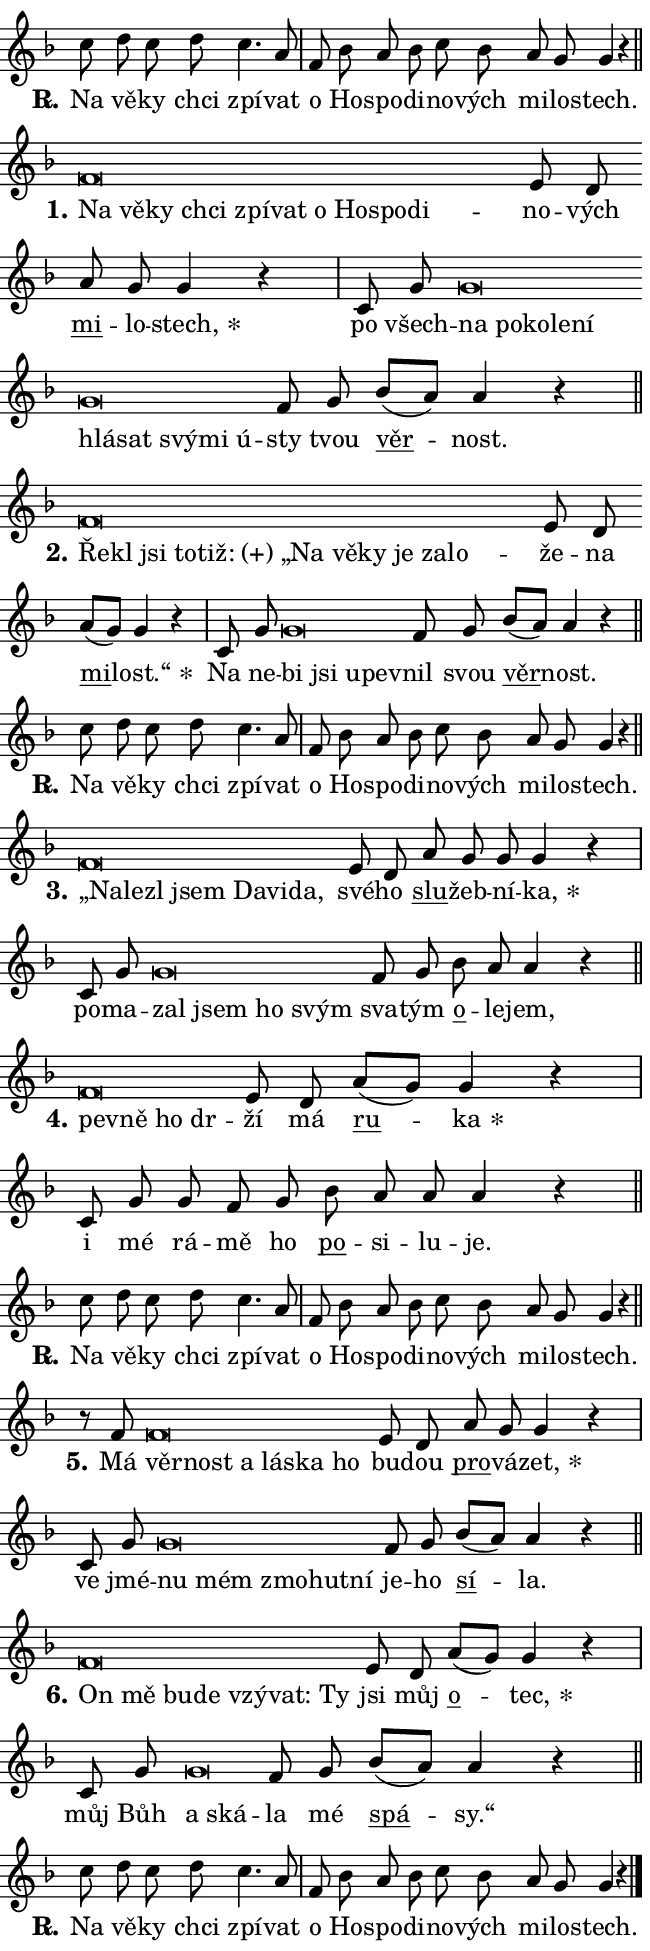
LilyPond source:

\version "2.24.0"
\header { tagline = "" }
\paper {
  indent = 0\cm
  top-margin = 0\cm
  right-margin = 0.13\cm % to fit lyric hyphens
  bottom-margin = 0\cm
  left-margin = 0\cm
  paper-width = 11\cm
  page-breaking = #ly:one-page-breaking
  system-system-spacing.basic-distance = #11
  score-system-spacing.basic-distance = #11
  ragged-last = ##f
}


%% Author: Thomas Morley
%% https://lists.gnu.org/archive/html/lilypond-user/2020-05/msg00002.html
#(define (line-position grob)
"Returns position of @var[grob} in current system:
   @code{'start}, if at first time-step
   @code{'end}, if at last time-step
   @code{'middle} otherwise
"
  (let* ((col (ly:item-get-column grob))
         (ln (ly:grob-object col 'left-neighbor))
         (rn (ly:grob-object col 'right-neighbor))
         (col-to-check-left (if (ly:grob? ln) ln col))
         (col-to-check-right (if (ly:grob? rn) rn col))
         (break-dir-left
           (and
             (ly:grob-property col-to-check-left 'non-musical #f)
             (ly:item-break-dir col-to-check-left)))
         (break-dir-right
           (and
             (ly:grob-property col-to-check-right 'non-musical #f)
             (ly:item-break-dir col-to-check-right))))
        (cond ((eqv? 1 break-dir-left) 'start)
              ((eqv? -1 break-dir-right) 'end)
              (else 'middle))))

#(define (tranparent-at-line-position vctor)
  (lambda (grob)
  "Relying on @code{line-position} select the relevant enry from @var{vctor}.
Used to determine transparency,"
    (case (line-position grob)
      ((end) (not (vector-ref vctor 0)))
      ((middle) (not (vector-ref vctor 1)))
      ((start) (not (vector-ref vctor 2))))))

noteHeadBreakVisibility =
#(define-music-function (break-visibility)(vector?)
"Makes @code{NoteHead}s transparent relying on @var{break-visibility}"
#{
  \override NoteHead.transparent =
    #(tranparent-at-line-position break-visibility)
#})

#(define delete-ledgers-for-transparent-note-heads
  (lambda (grob)
    "Reads whether a @code{NoteHead} is transparent.
If so this @code{NoteHead} is removed from @code{'note-heads} from
@var{grob}, which is supposed to be @code{LedgerLineSpanner}.
As a result ledgers are not printed for this @code{NoteHead}"
    (let* ((nhds-array (ly:grob-object grob 'note-heads))
           (nhds-list
             (if (ly:grob-array? nhds-array)
                 (ly:grob-array->list nhds-array)
                 '()))
           ;; Relies on the transparent-property being done before
           ;; Staff.LedgerLineSpanner.after-line-breaking is executed.
           ;; This is fragile ...
           (to-keep
             (remove
               (lambda (nhd)
                 (ly:grob-property nhd 'transparent #f))
               nhds-list)))
      ;; TODO find a better method to iterate over grob-arrays, similiar
      ;; to filter/remove etc for lists
      ;; For now rebuilt from scratch
      (set! (ly:grob-object grob 'note-heads)  '())
      (for-each
        (lambda (nhd)
          (ly:pointer-group-interface::add-grob grob 'note-heads nhd))
        to-keep))))

squashNotes = {
  \override NoteHead.X-extent = #'(-0.2 . 0.2)
  \override NoteHead.Y-extent = #'(-0.75 . 0)
  \override NoteHead.stencil =
    #(lambda (grob)
       (let ((pos (ly:grob-property grob 'staff-position)))
         (begin
           (if (< pos -7) (display "ERROR: Lower brevis then expected\n") (display ""))
           (if (<= pos -6) ly:text-interface::print ly:note-head::print))))
}
unSquashNotes = {
  \revert NoteHead.X-extent
  \revert NoteHead.Y-extent
  \revert NoteHead.stencil
}

hideNotes = \noteHeadBreakVisibility #begin-of-line-visible
unHideNotes = \noteHeadBreakVisibility #all-visible

% work-around for resetting accidentals
% https://lilypond.org/doc/v2.23/Documentation/notation/displaying-rhythms#unmetered-music
cadenzaMeasure = {
  \cadenzaOff
  \partial 1024 s1024
  \cadenzaOn
}

#(define-markup-command (accent layout props text) (markup?)
  "Underline accented syllable"
  (interpret-markup layout props
    #{\markup \override #'(offset . 4.3) \underline { #text }#}))

responsum = \markup \concat {
  "R" \hspace #-1.05 \path #0.1 #'((moveto 0 0.07) (lineto 0.9 0.8)) \hspace #0.05 "."
}

spaceSize = #0.6828661417322834 % exact space size for TeX Gyre Schola

\layout {
  \context {
    \Staff
    \remove "Time_signature_engraver"
    \override LedgerLineSpanner.after-line-breaking = #delete-ledgers-for-transparent-note-heads
  }
  \context {
    \Lyrics {
      \override LyricSpace.minimum-distance = \spaceSize
      \override LyricText.font-name = #"TeX Gyre Schola"
      \override LyricText.font-size = 1
      \override StanzaNumber.font-name = #"TeX Gyre Schola Bold"
      \override StanzaNumber.font-size = 1
    }
  }
  \context {
    \Score 
    \override NoteHead.text =
      #(lambda (grob) 
        (let ((pos (ly:grob-property grob 'staff-position)))
          #{\markup {
            \combine
              \halign #-0.55 \raise #(if (= pos -6) 0 0.5) \override #'(thickness . 2) \draw-line #'(3.2 . 0)
              \musicglyph "noteheads.sM1"
          }#}))
  }
}

% magnetic-lyrics.ily
%
%   written by
%     Jean Abou Samra <jean@abou-samra.fr>
%     Werner Lemberg <wl@gnu.org>
%
%   adapted by
%     Jiri Hon <jiri.hon@gmail.com>
%
% Version 2022-Apr-15

% https://www.mail-archive.com/lilypond-user@gnu.org/msg149350.html

#(define (Left_hyphen_pointer_engraver context)
   "Collect syllable-hyphen-syllable occurrences in lyrics and store
them in properties.  This engraver only looks to the left.  For
example, if the lyrics input is @code{foo -- bar}, it does the
following.

@itemize @bullet
@item
Set the @code{text} property of the @code{LyricHyphen} grob between
@q{foo} and @q{bar} to @code{foo}.

@item
Set the @code{left-hyphen} property of the @code{LyricText} grob with
text @q{foo} to the @code{LyricHyphen} grob between @q{foo} and
@q{bar}.
@end itemize

Use this auxiliary engraver in combination with the
@code{lyric-@/text::@/apply-@/magnetic-@/offset!} hook."
   (let ((hyphen #f)
         (text #f))
     (make-engraver
      (acknowledgers
       ((lyric-syllable-interface engraver grob source-engraver)
        (set! text grob)))
      (end-acknowledgers
       ((lyric-hyphen-interface engraver grob source-engraver)
        ;(when (not (grob::has-interface grob 'lyric-space-interface))
          (set! hyphen grob)));)
      ((stop-translation-timestep engraver)
       (when (and text hyphen)
         (ly:grob-set-object! text 'left-hyphen hyphen))
       (set! text #f)
       (set! hyphen #f)))))

#(define (lyric-text::apply-magnetic-offset! grob)
   "If the space between two syllables is less than the value in
property @code{LyricText@/.details@/.squash-threshold}, move the right
syllable to the left so that it gets concatenated with the left
syllable.

Use this function as a hook for
@code{LyricText@/.after-@/line-@/breaking} if the
@code{Left_@/hyphen_@/pointer_@/engraver} is active."
   (let ((hyphen (ly:grob-object grob 'left-hyphen #f)))
     (when hyphen
       (let ((left-text (ly:spanner-bound hyphen LEFT)))
         (when (grob::has-interface left-text 'lyric-syllable-interface)
           (let* ((common (ly:grob-common-refpoint grob left-text X))
                  (this-x-ext (ly:grob-extent grob common X))
                  (left-x-ext
                   (begin
                     ;; Trigger magnetism for left-text.
                     (ly:grob-property left-text 'after-line-breaking)
                     (ly:grob-extent left-text common X)))
                  ;; `delta` is the gap width between two syllables.
                  (delta (- (interval-start this-x-ext)
                            (interval-end left-x-ext)))
                  (details (ly:grob-property grob 'details))
                  (threshold (assoc-get 'squash-threshold details 0.2)))
             (when (< delta threshold)
               (let* (;; We have to manipulate the input text so that
                      ;; ligatures crossing syllable boundaries are not
                      ;; disabled.  For languages based on the Latin
                      ;; script this is essentially a beautification.
                      ;; However, for non-Western scripts it can be a
                      ;; necessity.
                      (lt (ly:grob-property left-text 'text))
                      (rt (ly:grob-property grob 'text))
                      (is-space (grob::has-interface hyphen 'lyric-space-interface))
                      (space (if is-space " " ""))
                      (extra-delta (if is-space spaceSize 0))
                      ;; Append new syllable.
                      (ltrt-space (if (and (string? lt) (string? rt))
                                (string-append lt space rt)
                                (make-concat-markup (list lt space rt))))
                      ;; Right-align `ltrt` to the right side.
                      (ltrt-space-markup (grob-interpret-markup
                               grob
                               (make-translate-markup
                                (cons (interval-length this-x-ext) 0)
                                (make-right-align-markup ltrt-space)))))
                 (begin
                   ;; Don't print `left-text`.
                   (ly:grob-set-property! left-text 'stencil #f)
                   ;; Set text and stencil (which holds all collected
                   ;; syllables so far) and shift it to the left.
                   (ly:grob-set-property! grob 'text ltrt-space)
                   (ly:grob-set-property! grob 'stencil ltrt-space-markup)
                   (ly:grob-translate-axis! grob (- (- delta extra-delta)) X))))))))))


#(define (lyric-hyphen::displace-bounds-first grob)
   ;; Make very sure this callback isn't triggered too early.
   (let ((left (ly:spanner-bound grob LEFT))
         (right (ly:spanner-bound grob RIGHT)))
     (ly:grob-property left 'after-line-breaking)
     (ly:grob-property right 'after-line-breaking)
     (ly:lyric-hyphen::print grob)))

squashThreshold = #0.4

\layout {
  \context {
    \Lyrics
    \consists #Left_hyphen_pointer_engraver
    \override LyricText.after-line-breaking =
      #lyric-text::apply-magnetic-offset!
    \override LyricHyphen.stencil = #lyric-hyphen::displace-bounds-first
    \override LyricText.details.squash-threshold = \squashThreshold
    \override LyricHyphen.minimum-distance = 0
    \override LyricHyphen.minimum-length = \squashThreshold
  }
}

squashText = \override LyricText.details.squash-threshold = 9999
unSquashText = \override LyricText.details.squash-threshold = \squashThreshold

leftText = \override LyricText.self-alignment-X = #LEFT
unLeftText = \revert LyricText.self-alignment-X

starOffset = #(lambda (grob) 
                (let ((x_offset (ly:self-alignment-interface::aligned-on-x-parent grob)))
                  (if (= x_offset 0) 0 (+ x_offset 1.2))))

star = #(define-music-function (syllable)(string?)
"Append star separator at the end of a syllable"
#{
  \once \override LyricText.X-offset = #starOffset
  \lyricmode { \markup {
    #syllable
    \override #'((font-name . "TeX Gyre Schola Bold")) \hspace #0.2 \lower #0.65 \larger "*"
  } }
#})

starAccent = #(define-music-function (syllable)(string?)
"Append star separator at the end of a syllable and make accent"
#{
  \once \override LyricText.X-offset = #starOffset
  \lyricmode { \markup {
    \accent #syllable
    \override #'((font-name . "TeX Gyre Schola Bold")) \hspace #0.2 \lower #0.65 \larger "*"
  } }
#})

breath = #(define-music-function (syllable)(string?)
"Append breathing indicator at the end of a syllable"
#{
  \lyricmode { \markup { #syllable "+" } }
#})

optionalBreath = #(define-music-function (syllable)(string?)
"Append optional breathing indicator at the end of a syllable"
#{
  \lyricmode { \markup { #syllable "(+)" } }
#})


\score {
    <<
        \new Voice = "melody" { \cadenzaOn \key f \major \relative { c''8 d c d c4. a8 \cadenzaMeasure \bar "|" f bes a bes \bar "" c bes \bar "" a g g4 r \cadenzaMeasure \bar "||" \break } }
        \new Lyrics \lyricsto "melody" { \lyricmode { \set stanza = \responsum
Na vě -- ky chci zpí -- vat o Ho -- spo -- di -- no -- vých mi -- lo -- stech. } }
    >>
    \layout {}
}

\score {
    <<
        \new Voice = "melody" { \cadenzaOn \key f \major \relative { \squashNotes f'\breve*1/16 \hideNotes \breve*1/16 \bar "" \breve*1/16 \bar "" \breve*1/16 \bar "" \breve*1/16 \bar "" \breve*1/16 \bar "" \breve*1/16 \bar "" \breve*1/16 \bar "" \breve*1/16 \breve*1/16 \bar "" \unHideNotes \unSquashNotes e8 d \bar "" a' g g4 r \cadenzaMeasure \bar "|" c,8 g' \bar "" \squashNotes g\breve*1/16 \hideNotes \breve*1/16 \bar "" \breve*1/16 \bar "" \breve*1/16 \bar "" \breve*1/16 \bar "" \breve*1/16 \bar "" \breve*1/16 \bar "" \breve*1/16 \bar "" \breve*1/16 \breve*1/16 \bar "" \unHideNotes \unSquashNotes f8 g \bar "" bes[( a)] a4 r \cadenzaMeasure \bar "||" \break } }
        \new Lyrics \lyricsto "melody" { \lyricmode { \set stanza = "1."
\leftText Na \squashText vě -- ky chci zpí -- vat o Ho -- spo -- di -- \unLeftText \unSquashText no -- vých \markup \accent mi -- lo -- \star stech, po všech -- \leftText na \squashText po -- ko -- le -- ní hlá -- sat svý -- mi ú -- \unLeftText \unSquashText sty tvou \markup \accent věr -- nost. } }
    >>
    \layout {}
}

\score {
    <<
        \new Voice = "melody" { \cadenzaOn \key f \major \relative { \squashNotes f'\breve*1/16 \hideNotes \breve*1/16 \bar "" \breve*1/16 \bar "" \breve*1/16 \bar "" \breve*1/16 \bar "" \breve*1/16 \bar "" \breve*1/16 \bar "" \breve*1/16 \bar "" \breve*1/16 \bar "" \breve*1/16 \breve*1/16 \bar "" \unHideNotes \unSquashNotes e8 d \bar "" a'[( g)] g4 r \cadenzaMeasure \bar "|" c,8 g' \bar "" \squashNotes g\breve*1/16 \hideNotes \breve*1/16 \bar "" \breve*1/16 \breve*1/16 \bar "" \unHideNotes \unSquashNotes f8 g \bar "" bes[( a)] a4 r \cadenzaMeasure \bar "||" \break } }
        \new Lyrics \lyricsto "melody" { \lyricmode { \set stanza = "2."
\leftText Ře -- \squashText kl jsi to -- \optionalBreath tiž: „Na vě -- ky je za -- lo -- \unLeftText \unSquashText že -- na \markup \accent mi -- \star lost.“ Na ne -- \leftText bi \squashText jsi u -- pev -- \unLeftText \unSquashText nil svou \markup \accent věr -- nost. } }
    >>
    \layout {}
}

\score {
    <<
        \new Voice = "melody" { \cadenzaOn \key f \major \relative { c''8 d c d c4. a8 \cadenzaMeasure \bar "|" f bes a bes \bar "" c bes \bar "" a g g4 r \cadenzaMeasure \bar "||" \break } }
        \new Lyrics \lyricsto "melody" { \lyricmode { \set stanza = \responsum
Na vě -- ky chci zpí -- vat o Ho -- spo -- di -- no -- vých mi -- lo -- stech. } }
    >>
    \layout {}
}

\score {
    <<
        \new Voice = "melody" { \cadenzaOn \key f \major \relative { \squashNotes f'\breve*1/16 \hideNotes \breve*1/16 \bar "" \breve*1/16 \bar "" \breve*1/16 \bar "" \breve*1/16 \bar "" \breve*1/16 \breve*1/16 \bar "" \unHideNotes \unSquashNotes e8 d \bar "" a' g g g4 r \cadenzaMeasure \bar "|" c,8 g' \bar "" \squashNotes g\breve*1/16 \hideNotes \breve*1/16 \bar "" \breve*1/16 \breve*1/16 \bar "" \unHideNotes \unSquashNotes f8 g \bar "" bes a a4 r \cadenzaMeasure \bar "||" \break } }
        \new Lyrics \lyricsto "melody" { \lyricmode { \set stanza = "3."
\leftText „Na -- \squashText le -- zl jsem Da -- vi -- da, \unLeftText \unSquashText své -- ho \markup \accent slu -- žeb -- ní -- \star ka, po -- ma -- \leftText zal \squashText jsem ho svým \unLeftText \unSquashText sva -- tým \markup \accent o -- le -- jem, } }
    >>
    \layout {}
}

\score {
    <<
        \new Voice = "melody" { \cadenzaOn \key f \major \relative { \squashNotes f'\breve*1/16 \hideNotes \breve*1/16 \bar "" \breve*1/16 \breve*1/16 \bar "" \unHideNotes \unSquashNotes e8 d \bar "" a'[( g)] g4 r \cadenzaMeasure \bar "|" c,8 g' \bar "" g f8 g \bar "" bes a a a4 r \cadenzaMeasure \bar "||" \break } }
        \new Lyrics \lyricsto "melody" { \lyricmode { \set stanza = "4."
\leftText pev -- \squashText ně ho dr -- \unLeftText \unSquashText ží má \markup \accent ru -- \star ka i mé rá -- mě ho \markup \accent po -- si -- lu -- je. } }
    >>
    \layout {}
}

\score {
    <<
        \new Voice = "melody" { \cadenzaOn \key f \major \relative { c''8 d c d c4. a8 \cadenzaMeasure \bar "|" f bes a bes \bar "" c bes \bar "" a g g4 r \cadenzaMeasure \bar "||" \break } }
        \new Lyrics \lyricsto "melody" { \lyricmode { \set stanza = \responsum
Na vě -- ky chci zpí -- vat o Ho -- spo -- di -- no -- vých mi -- lo -- stech. } }
    >>
    \layout {}
}

\score {
    <<
        \new Voice = "melody" { \cadenzaOn \key f \major \relative { r8 f'8 \squashNotes f\breve*1/16 \hideNotes \breve*1/16 \bar "" \breve*1/16 \bar "" \breve*1/16 \bar "" \breve*1/16 \breve*1/16 \bar "" \unHideNotes \unSquashNotes e8 d \bar "" a' g g4 r \cadenzaMeasure \bar "|" c,8 g' \bar "" \squashNotes g\breve*1/16 \hideNotes \breve*1/16 \bar "" \breve*1/16 \bar "" \breve*1/16 \breve*1/16 \bar "" \unHideNotes \unSquashNotes f8 g \bar "" bes[( a)] a4 r \cadenzaMeasure \bar "||" \break } }
        \new Lyrics \lyricsto "melody" { \lyricmode { \set stanza = "5."
Má \leftText věr -- \squashText nost a lá -- ska ho \unLeftText \unSquashText bu -- dou \markup \accent pro -- vá -- \star zet, ve jmé -- \leftText nu \squashText mém zmo -- hut -- ní \unLeftText \unSquashText je -- ho \markup \accent sí -- la. } }
    >>
    \layout {}
}

\score {
    <<
        \new Voice = "melody" { \cadenzaOn \key f \major \relative { \squashNotes f'\breve*1/16 \hideNotes \breve*1/16 \bar "" \breve*1/16 \bar "" \breve*1/16 \bar "" \breve*1/16 \bar "" \breve*1/16 \breve*1/16 \bar "" \unHideNotes \unSquashNotes e8 d \bar "" a'[( g)] g4 r \cadenzaMeasure \bar "|" c,8 g' \bar "" \squashNotes g\breve*1/16 \hideNotes \breve*1/16 \bar "" \unHideNotes \unSquashNotes f8 g \bar "" bes[( a)] a4 r \cadenzaMeasure \bar "||" \break } }
        \new Lyrics \lyricsto "melody" { \lyricmode { \set stanza = "6."
\leftText On \squashText mě bu -- de vzý -- vat: Ty \unLeftText \unSquashText jsi můj \markup \accent o -- \star tec, můj Bůh \leftText a \squashText ská -- \unLeftText \unSquashText la mé \markup \accent spá -- sy.“ } }
    >>
    \layout {}
}

\score {
    <<
        \new Voice = "melody" { \cadenzaOn \key f \major \relative { c''8 d c d c4. a8 \cadenzaMeasure \bar "|" f bes a bes \bar "" c bes \bar "" a g g4 r \cadenzaMeasure \bar "||" \break } \bar "|." }
        \new Lyrics \lyricsto "melody" { \lyricmode { \set stanza = \responsum
Na vě -- ky chci zpí -- vat o Ho -- spo -- di -- no -- vých mi -- lo -- stech. } }
    >>
    \layout {}
}
